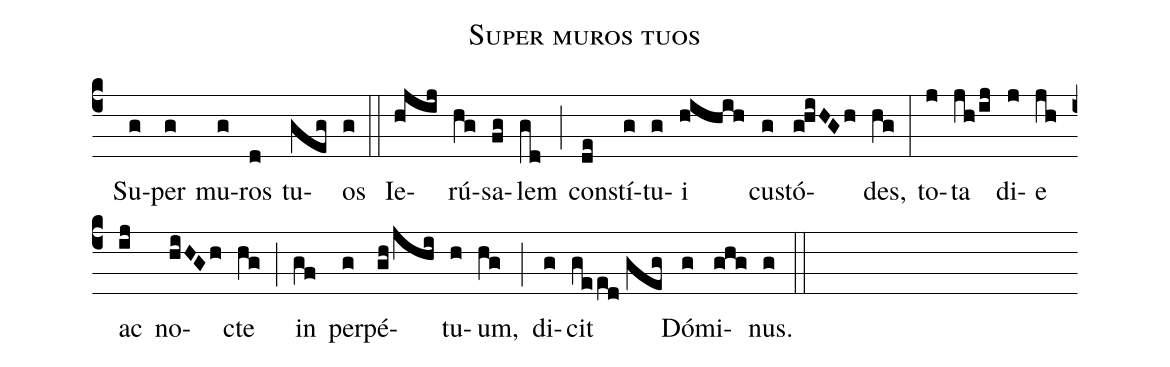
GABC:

name:Super muros tuos;
mode:VIII;
office-part:Communiones;
%%
(c4) () Su(g)per(g) mu(g)ros(d) tu(geg)os(g) (::) Ie(hjij)rú(hg)sa(fg)lem(gd) (;) con(de)stí(g)tu(g)i(hihih) cu(g)stó(g!hiHGh)des,(hg) (:) to(j)ta(jh/ij) di(j)e(jh) ac(ij) no(hiHGh)cte(hg) (;) in(gf) per(g)pé(gh/jhi)tu(h)um,(hg) (;) di(g)cit(geed//geg) Dó(g)mi(ghg)nus.(g) (::)
